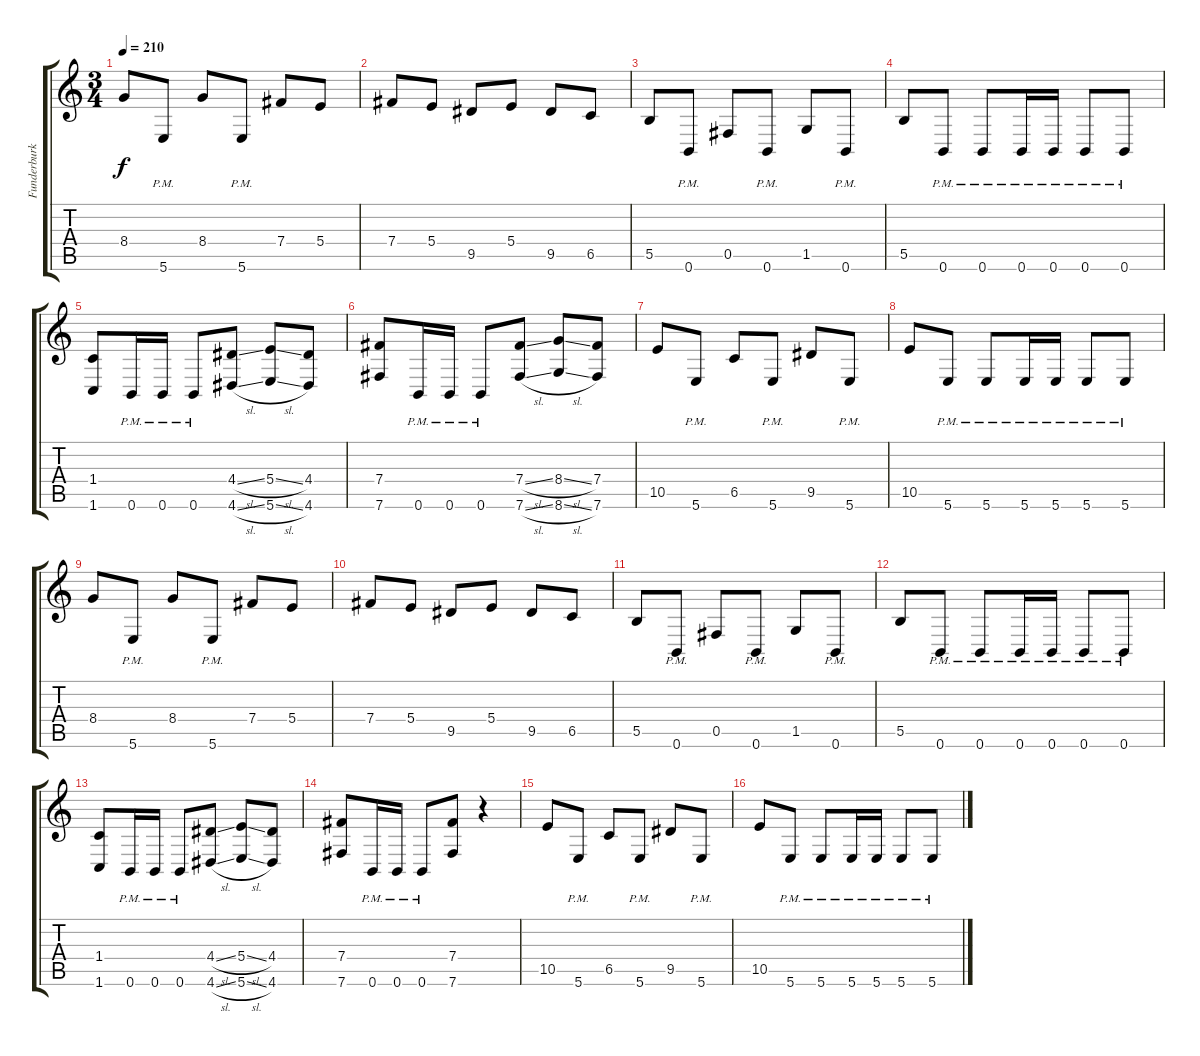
\track ("Funderburk Rhythm" "Funderburk") {instrument overdrivenguitar}
\staff {score tabs}
\tuning (Db4 Ab3 E3 B2 Gb2 B1) {hide}
\ts (3 4)
\tempo 210
\clef g2
\ks c
8.4.8{dy f} 5.6{pm}.8 8.4.8 5.6{pm}.8 7.4.8 5.4.8 |
7.4.8 5.4.8 9.5.8 5.4.8 9.5.8 6.5.8 |
5.5.8 0.6{pm}.8 0.5.8 0.6{pm}.8 1.5.8 0.6{pm}.8 |
5.5.8 0.6{pm}.8 0.6{pm}.8 0.6{pm}.16 0.6{pm}.16 0.6{pm}.8 0.6{pm}.8 |
(1.4 1.6).8 0.6{pm}.16 0.6{pm}.16 0.6{pm}.8 (4.4{sl} 4.6{sl}).8 (5.4{sl} 5.6{sl}).8 (4.4 4.6).8 |
(7.4 7.6).8 0.6{pm}.16 0.6{pm}.16 0.6{pm}.8 (7.4{sl} 7.6{sl}).8 (8.4{sl} 8.6{sl}).8 (7.4 7.6).8 |
10.5.8 5.6{pm}.8 6.5.8 5.6{pm}.8 9.5.8 5.6{pm}.8 |
10.5.8 5.6{pm}.8 5.6{pm}.8 5.6{pm}.16 5.6{pm}.16 5.6{pm}.8 5.6{pm}.8 |
8.4.8 5.6{pm}.8 8.4.8 5.6{pm}.8 7.4.8 5.4.8 |
7.4.8 5.4.8 9.5.8 5.4.8 9.5.8 6.5.8 |
5.5.8 0.6{pm}.8 0.5.8 0.6{pm}.8 1.5.8 0.6{pm}.8 |
5.5.8 0.6{pm}.8 0.6{pm}.8 0.6{pm}.16 0.6{pm}.16 0.6{pm}.8 0.6{pm}.8 |
(1.4 1.6).8 0.6{pm}.16 0.6{pm}.16 0.6{pm}.8 (4.4{sl} 4.6{sl}).8 (5.4{sl} 5.6{sl}).8 (4.4 4.6).8 |
(7.4 7.6).8 0.6{pm}.16 0.6{pm}.16 0.6{pm}.8 (7.4 7.6).8 r.4 |
10.5.8 5.6{pm}.8 6.5.8 5.6{pm}.8 9.5.8 5.6{pm}.8 |
10.5.8 5.6{pm}.8 5.6{pm}.8 5.6{pm}.16 5.6{pm}.16 5.6{pm}.8 5.6{pm}.8
